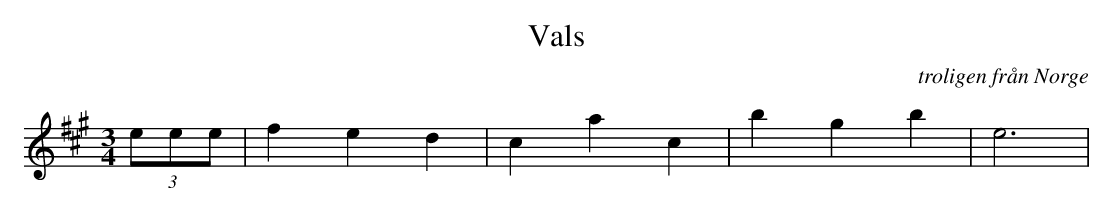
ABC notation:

X:1
T:Vals
C:troligen från Norge
M:3/4
L:1/4
K:A
(3e/e/e/ | f e d | c a c | b g b | e3 |
